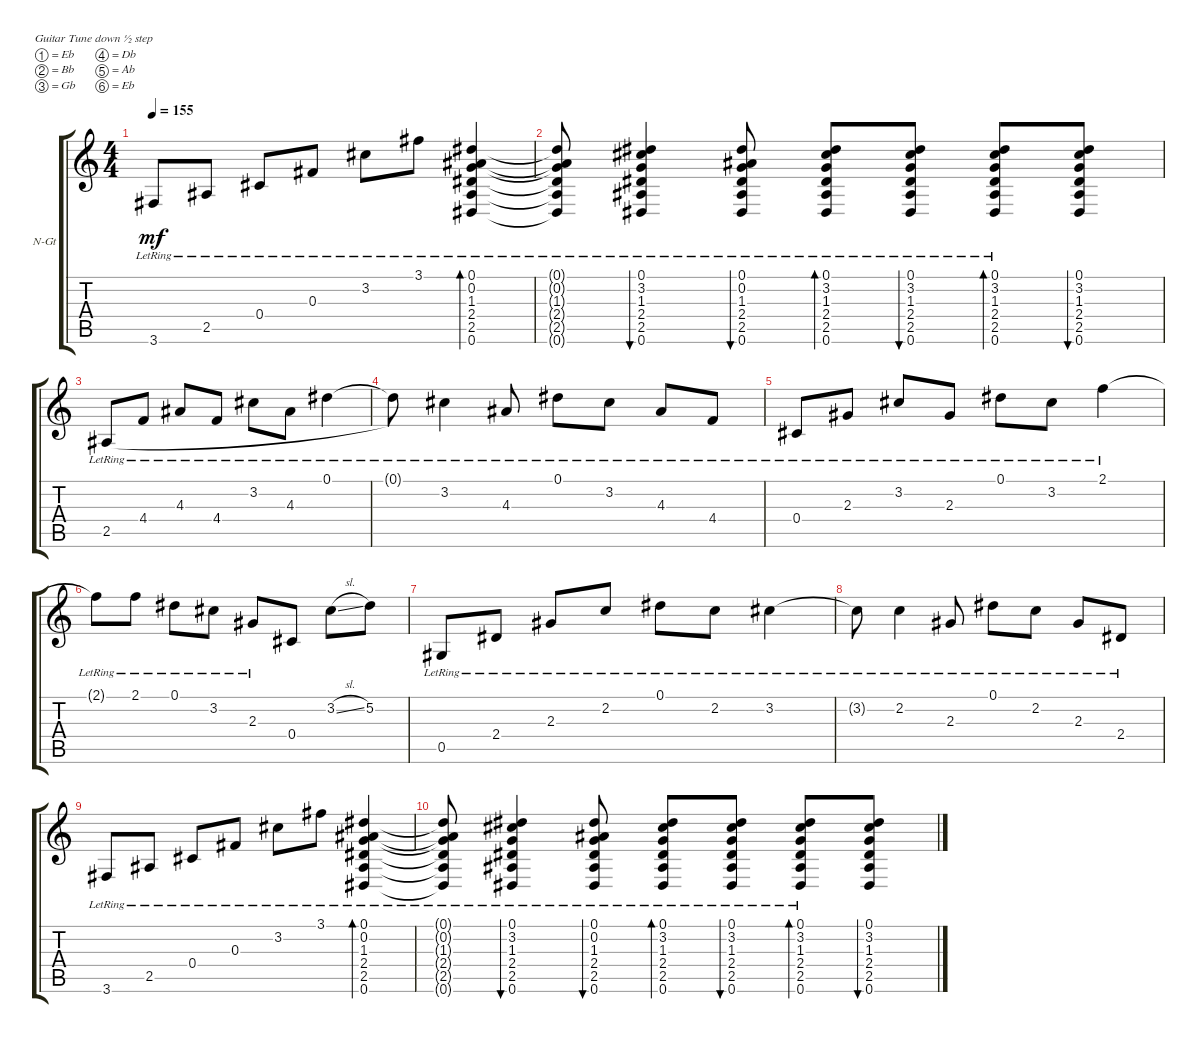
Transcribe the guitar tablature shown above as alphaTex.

\defaultSystemsLayout 4
\bracketExtendMode groupsimilarinstruments
\firstSystemTrackNameOrientation horizontal
\otherSystemsTrackNameOrientation horizontal
\track ("Guitar 1" "N-Gt") {instrument acousticguitarnylon}
\staff {score tabs}
\tuning (Eb4 Bb3 Gb3 Db3 Ab2 Eb2)
\ts (4 4)
\tempo 155
\clef g2
\ks c
3.6{lr}.8{dy mf} 2.5{lr}.8 0.4{lr}.8 0.3{lr}.8 3.2{lr}.8 3.1{lr}.8 (0.6{lr} 2.5{lr} 2.4{lr} 1.3{lr} 0.2{lr} 0.1{lr}).4{bd 30} |
(0.6{lr t} 2.5{lr t} 2.4{lr t} 1.3{lr t} 0.2{lr t} 0.1{lr t}).8 (0.6{lr} 2.5{lr} 2.4{lr} 1.3{lr} 3.2{lr} 0.1{lr}).4{bu 30} (0.6{lr} 2.5{lr} 2.4{lr} 1.3{lr} 0.2{lr} 0.1{lr}).8{bu 30} (0.6{lr} 2.5{lr} 2.4{lr} 1.3{lr} 3.2{lr} 0.1{lr}).8{bd 30} (0.6{lr} 2.5{lr} 2.4{lr} 1.3{lr} 3.2{lr} 0.1{lr}).8{bu 30} (0.6{lr} 2.5{lr} 2.4{lr} 1.3{lr} 3.2{lr} 0.1{lr}).8{bd 30} (0.6 2.5 2.4 1.3 3.2 0.1).8{bu 30} |
2.5{lr}.8{legatoorigin} 4.4{lr}.8{legatoorigin} 4.3{lr}.8{legatoorigin} 4.4{lr}.8{legatoorigin} 3.2{lr}.8{legatoorigin} 4.3{lr}.8{legatoorigin} 0.1{lr}.4{legatoorigin} |
0.1{lr t}.8 3.2{lr}.4 4.3{lr}.8 0.1{lr}.8 3.2{lr}.8 4.3{lr}.8 4.4{lr}.8 |
0.4{lr}.8 2.3{lr}.8 3.2{lr}.8 2.3{lr}.8 0.1{lr}.8 3.2{lr}.8 2.1{lr}.4 |
2.1{lr t}.8 2.1{lr}.8 0.1{lr}.8 3.2{lr}.8 2.3{lr}.8 0.4.8 3.2{sl}.8 5.2.8 |
0.5{lr}.8 2.4{lr}.8 2.3{lr}.8 2.2{lr}.8 0.1{lr}.8 2.2{lr}.8 3.2{lr}.4 |
3.2{lr t}.8 2.2{lr}.4 2.3{lr}.8 0.1{lr}.8 2.2{lr}.8 2.3{lr}.8 2.4{lr}.8 |
3.6{lr}.8 2.5{lr}.8 0.4{lr}.8 0.3{lr}.8 3.2{lr}.8 3.1{lr}.8 (0.6{lr} 2.5{lr} 2.4{lr} 1.3{lr} 0.2{lr} 0.1{lr}).4{bd 30} |
(0.6{lr t} 2.5{lr t} 2.4{lr t} 1.3{lr t} 0.2{lr t} 0.1{lr t}).8 (0.6{lr} 2.5{lr} 2.4{lr} 1.3{lr} 3.2{lr} 0.1{lr}).4{bu 30} (0.6{lr} 2.5{lr} 2.4{lr} 1.3{lr} 0.2{lr} 0.1{lr}).8{bu 30} (0.6{lr} 2.5{lr} 2.4{lr} 1.3{lr} 3.2{lr} 0.1{lr}).8{bd 30} (0.6{lr} 2.5{lr} 2.4{lr} 1.3{lr} 3.2{lr} 0.1{lr}).8{bu 30} (0.6{lr} 2.5{lr} 2.4{lr} 1.3{lr} 3.2{lr} 0.1{lr}).8{bd 30} (0.6 2.5 2.4 1.3 3.2 0.1).8{bu 30}
